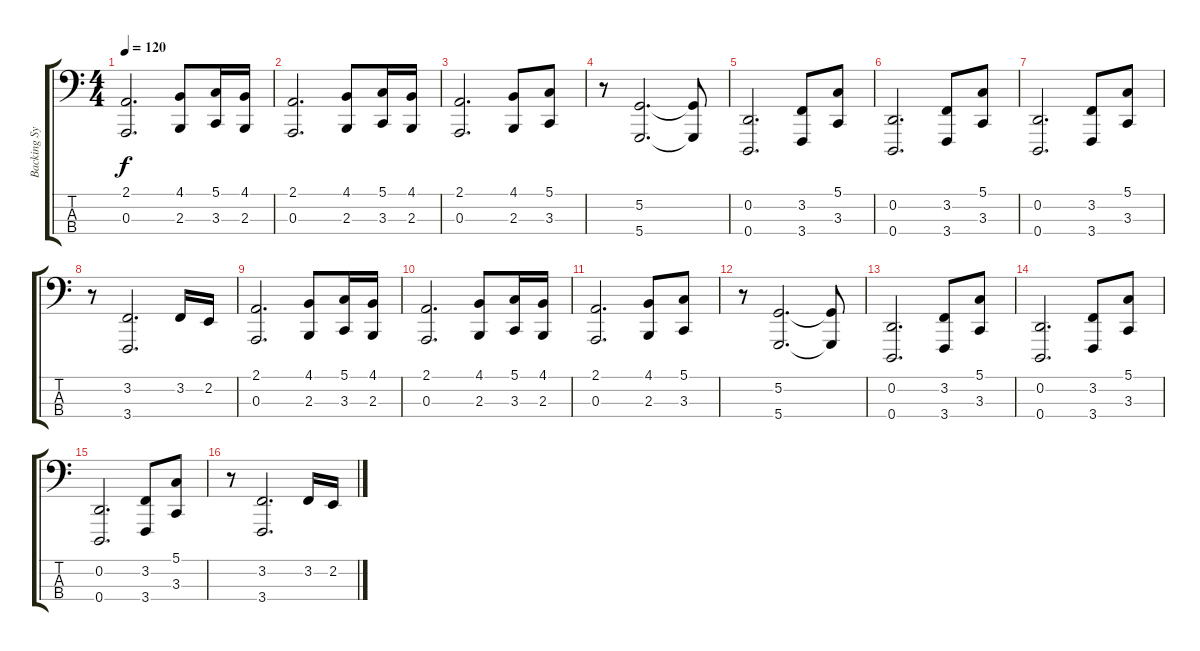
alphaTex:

\track ("Backing Synth #1" "Backing Sy") {instrument clavinet}
\staff {score tabs}
\tuning (G2 D2 A1 D1) {hide}
\ts (4 4)
\tempo 120
\clef f4
\ks c
(2.1 0.3).2{d dy f} (4.1 2.3).8 (5.1 3.3).16 (4.1 2.3).16 |
(2.1 0.3).2{d} (4.1 2.3).8 (5.1 3.3).16 (4.1 2.3).16 |
(2.1 0.3).2{d} (4.1 2.3).8 (5.1 3.3).8 |
r.8 (5.2 5.4).2{d} (5.2{t} 5.4{t}).8 |
(0.2 0.4).2{d} (3.2 3.4).8 (5.1 3.3).8 |
(0.2 0.4).2{d} (3.2 3.4).8 (5.1 3.3).8 |
(0.2 0.4).2{d} (3.2 3.4).8 (5.1 3.3).8 |
r.8 (3.2 3.4).2{d} 3.2.16 2.2.16 |
(2.1 0.3).2{d} (4.1 2.3).8 (5.1 3.3).16 (4.1 2.3).16 |
(2.1 0.3).2{d} (4.1 2.3).8 (5.1 3.3).16 (4.1 2.3).16 |
(2.1 0.3).2{d} (4.1 2.3).8 (5.1 3.3).8 |
r.8 (5.2 5.4).2{d} (5.2{t} 5.4{t}).8 |
(0.2 0.4).2{d} (3.2 3.4).8 (5.1 3.3).8 |
(0.2 0.4).2{d} (3.2 3.4).8 (5.1 3.3).8 |
(0.2 0.4).2{d} (3.2 3.4).8 (5.1 3.3).8 |
r.8 (3.2 3.4).2{d} 3.2.16 2.2.16
